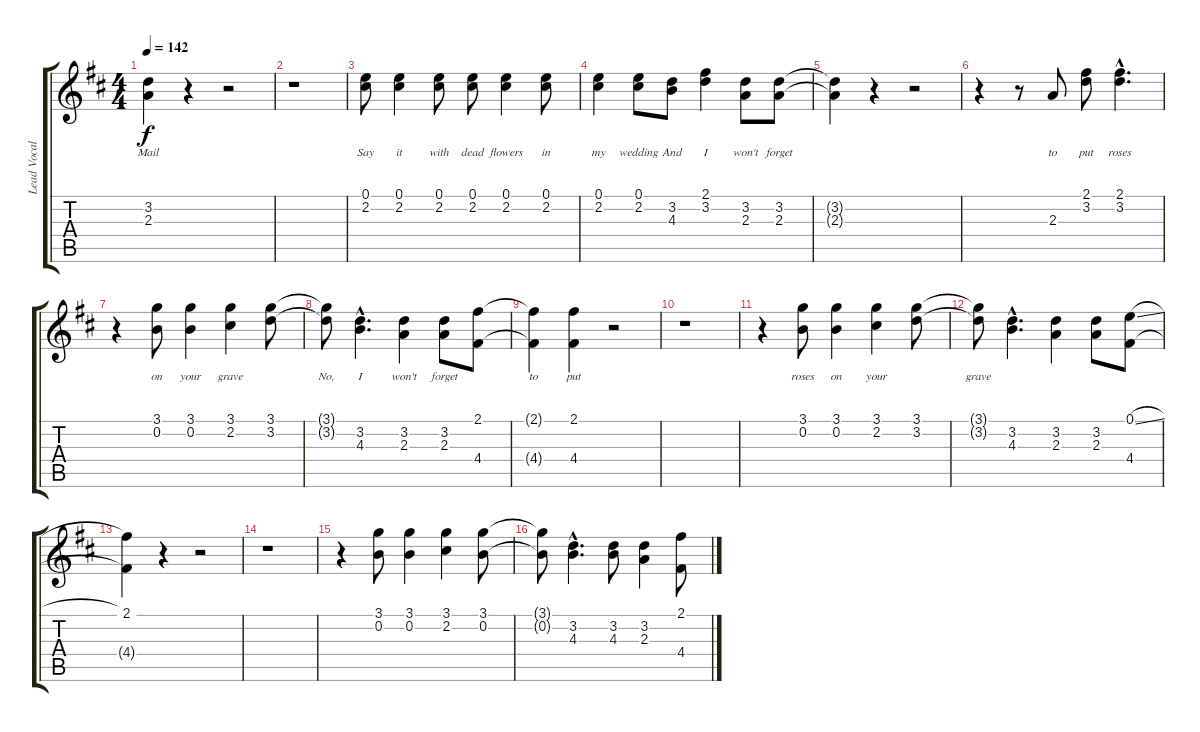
\track ("Lead Vocal" "Lead Vocal") {instrument voiceoohs}
\staff {score tabs}
\tuning (E5 B4 G4 D4 A3 E3) {hide}
\ts (4 4)
\tempo 142
\clef g2
\ks d
(3.2{t} 2.3{t}).4{lyrics (0 "Mail") lyrics (1 "") lyrics (2 "") lyrics (3 "") lyrics (4 "") dy f} r.4 r.2 |
r.1 |
(0.1 2.2).8{lyrics (0 "Say") lyrics (1 "") lyrics (2 "") lyrics (3 "") lyrics (4 "")} (0.1 2.2).4{lyrics (0 "it") lyrics (1 "") lyrics (2 "") lyrics (3 "") lyrics (4 "")} (0.1 2.2).8{lyrics (0 "with") lyrics (1 "") lyrics (2 "") lyrics (3 "") lyrics (4 "")} (0.1 2.2).8{lyrics (0 "dead") lyrics (1 "") lyrics (2 "") lyrics (3 "") lyrics (4 "")} (0.1 2.2).4{lyrics (0 "flowers") lyrics (1 "") lyrics (2 "") lyrics (3 "") lyrics (4 "")} (0.1 2.2).8{lyrics (0 "in") lyrics (1 "") lyrics (2 "") lyrics (3 "") lyrics (4 "")} |
(0.1 2.2).4{lyrics (0 "my") lyrics (1 "") lyrics (2 "") lyrics (3 "") lyrics (4 "")} (0.1 2.2).8{lyrics (0 "wedding") lyrics (1 "") lyrics (2 "") lyrics (3 "") lyrics (4 "")} (3.2 4.3).8{lyrics (0 "And") lyrics (1 "") lyrics (2 "") lyrics (3 "") lyrics (4 "")} (2.1 3.2).4{lyrics (0 "I") lyrics (1 "") lyrics (2 "") lyrics (3 "") lyrics (4 "")} (3.2 2.3).8{lyrics (0 "won't") lyrics (1 "") lyrics (2 "") lyrics (3 "") lyrics (4 "")} (3.2 2.3).8{lyrics (0 "forget") lyrics (1 "") lyrics (2 "") lyrics (3 "") lyrics (4 "")} |
(3.2{t} 2.3{t}).4{lyrics (0 "") lyrics (1 "") lyrics (2 "") lyrics (3 "") lyrics (4 "")} r.4 r.2 |
r.4 r.8 2.3.8{lyrics (0 "to") lyrics (1 "") lyrics (2 "") lyrics (3 "") lyrics (4 "")} (2.1 3.2).8{lyrics (0 "put") lyrics (1 "") lyrics (2 "") lyrics (3 "") lyrics (4 "")} (2.1{hac} 3.2{hac}).4{d lyrics (0 "roses") lyrics (1 "") lyrics (2 "") lyrics (3 "") lyrics (4 "")} |
r.4 (3.1 0.2).8{lyrics (0 "on") lyrics (1 "") lyrics (2 "") lyrics (3 "") lyrics (4 "")} (3.1 0.2).4{lyrics (0 "your") lyrics (1 "") lyrics (2 "") lyrics (3 "") lyrics (4 "")} (3.1 2.2).4{lyrics (0 "grave") lyrics (1 "") lyrics (2 "") lyrics (3 "") lyrics (4 "")} (3.1 3.2).8{lyrics (0 "") lyrics (1 "") lyrics (2 "") lyrics (3 "") lyrics (4 "")} |
(3.1{t} 3.2{t}).8{lyrics (0 "No,") lyrics (1 "") lyrics (2 "") lyrics (3 "") lyrics (4 "")} (3.2{hac} 4.3{hac}).4{d lyrics (0 "I") lyrics (1 "") lyrics (2 "") lyrics (3 "") lyrics (4 "")} (3.2 2.3).4{lyrics (0 "won't") lyrics (1 "") lyrics (2 "") lyrics (3 "") lyrics (4 "")} (3.2 2.3).8{lyrics (0 "forget") lyrics (1 "") lyrics (2 "") lyrics (3 "") lyrics (4 "")} (2.1 4.4).8{lyrics (0 "") lyrics (1 "") lyrics (2 "") lyrics (3 "") lyrics (4 "")} |
(2.1{t} 4.4{t}).4{lyrics (0 "to") lyrics (1 "") lyrics (2 "") lyrics (3 "") lyrics (4 "")} (2.1 4.4).4{lyrics (0 "put") lyrics (1 "") lyrics (2 "") lyrics (3 "") lyrics (4 "")} r.2 |
r.1 |
r.4 (3.1 0.2).8{lyrics (0 "roses") lyrics (1 "") lyrics (2 "") lyrics (3 "") lyrics (4 "")} (3.1 0.2).4{lyrics (0 "on") lyrics (1 "") lyrics (2 "") lyrics (3 "") lyrics (4 "")} (3.1 2.2).4{lyrics (0 "your") lyrics (1 "") lyrics (2 "") lyrics (3 "") lyrics (4 "")} (3.1 3.2).8{lyrics (0 "") lyrics (1 "") lyrics (2 "") lyrics (3 "") lyrics (4 "")} |
(3.1{t} 3.2{t}).8{lyrics (0 "grave") lyrics (1 "") lyrics (2 "") lyrics (3 "") lyrics (4 "")} (3.2{hac} 4.3{hac}).4{d lyrics (0 "") lyrics (1 "") lyrics (2 "") lyrics (3 "") lyrics (4 "")} (3.2 2.3).4{lyrics (0 "") lyrics (1 "") lyrics (2 "") lyrics (3 "") lyrics (4 "")} (3.2 2.3).8 (0.1{sl} 4.4).8 |
(2.1 4.4{t}).4 r.4 r.2 |
r.1 |
r.4 (3.1 0.2).8 (3.1 0.2).4 (3.1 2.2).4 (3.1 0.2).8 |
(3.1{t} 0.2{t}).8 (3.2{hac} 4.3{hac}).4{d} (3.2 4.3).8 (3.2 2.3).4 (2.1 4.4).8
